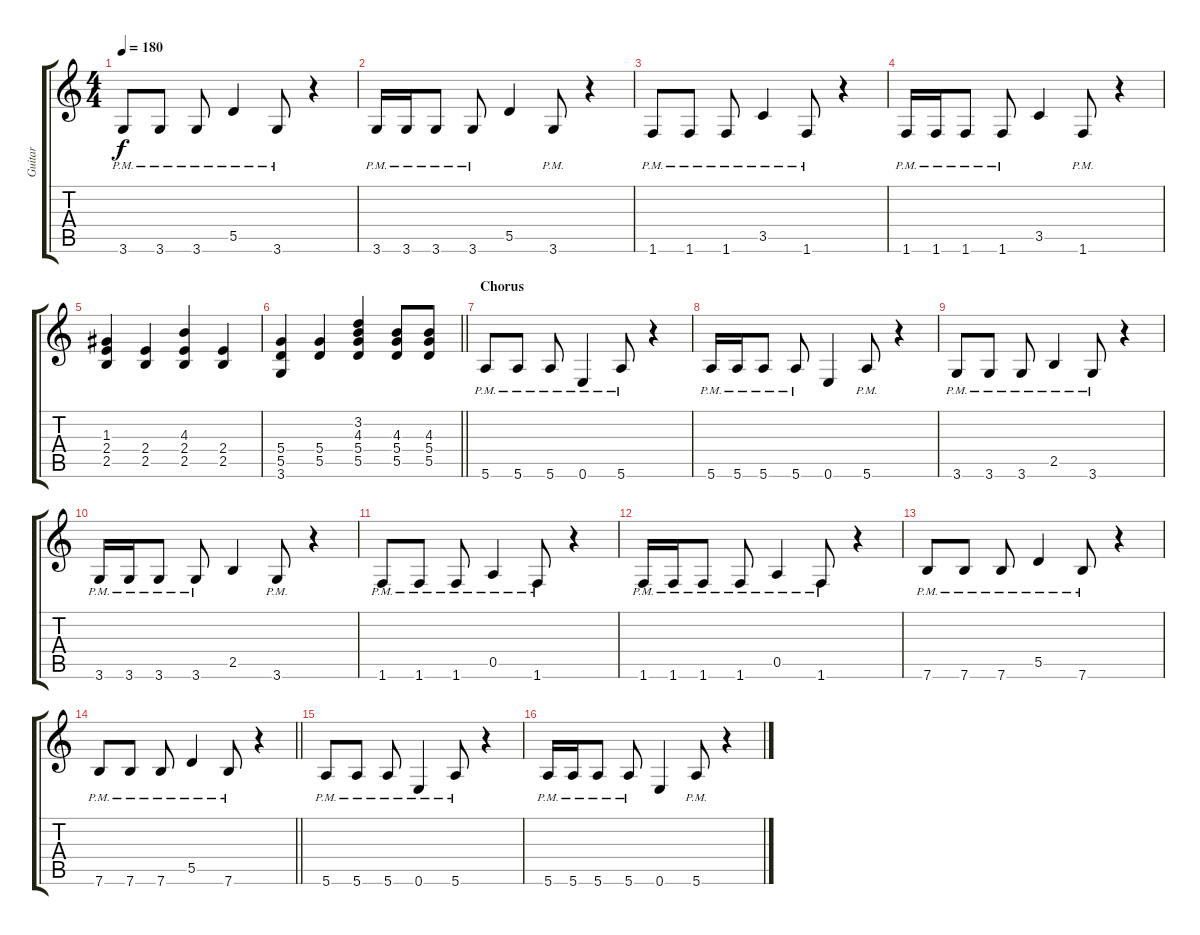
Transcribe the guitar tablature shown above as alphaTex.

\track ("Guitar" "Guitar") {instrument overdrivenguitar}
\staff {score tabs}
\tuning (E4 B3 G3 D3 A2 E2) {hide}
\ts (4 4)
\tempo 180
\clef g2
\ks c
3.6{pm}.8{dy f} 3.6{pm}.8 3.6{pm}.8 5.5{pm}.4 3.6{pm}.8 r.4 |
3.6{pm}.16 3.6{pm}.16 3.6{pm}.8 3.6{pm}.8 5.5.4 3.6{pm}.8 r.4 |
1.6{pm}.8 1.6{pm}.8 1.6{pm}.8 3.5{pm}.4 1.6{pm}.8 r.4 |
1.6{pm}.16 1.6{pm}.16 1.6{pm}.8 1.6{pm}.8 3.5.4 1.6{pm}.8 r.4 |
(1.3 2.4 2.5).4 (2.4 2.5).4 (4.3 2.4 2.5).4 (2.4 2.5).4 |
\barLineRight lightlight
(5.4 5.5 3.6).4 (5.4 5.5).4 (3.2 4.3 5.4 5.5).4 (4.3 5.4 5.5).8 (4.3 5.4 5.5).8 |
\section ("" "Chorus")
5.6{pm}.8 5.6{pm}.8 5.6{pm}.8 0.6{pm}.4 5.6{pm}.8 r.4 |
5.6{pm}.16 5.6{pm}.16 5.6{pm}.8 5.6{pm}.8 0.6.4 5.6{pm}.8 r.4 |
3.6{pm}.8 3.6{pm}.8 3.6{pm}.8 2.5{pm}.4 3.6{pm}.8 r.4 |
3.6{pm}.16 3.6{pm}.16 3.6{pm}.8 3.6{pm}.8 2.5.4 3.6{pm}.8 r.4 |
1.6{pm}.8 1.6{pm}.8 1.6{pm}.8 0.5{pm}.4 1.6{pm}.8 r.4 |
1.6{pm}.16 1.6{pm}.16 1.6{pm}.8 1.6{pm}.8 0.5{pm}.4 1.6{pm}.8 r.4 |
7.6{pm}.8 7.6{pm}.8 7.6{pm}.8 5.5{pm}.4 7.6{pm}.8 r.4 |
\barLineRight lightlight
7.6{pm}.8 7.6{pm}.8 7.6{pm}.8 5.5{pm}.4 7.6{pm}.8 r.4 |
5.6{pm}.8 5.6{pm}.8 5.6{pm}.8 0.6{pm}.4 5.6{pm}.8 r.4 |
5.6{pm}.16 5.6{pm}.16 5.6{pm}.8 5.6{pm}.8 0.6.4 5.6{pm}.8 r.4
